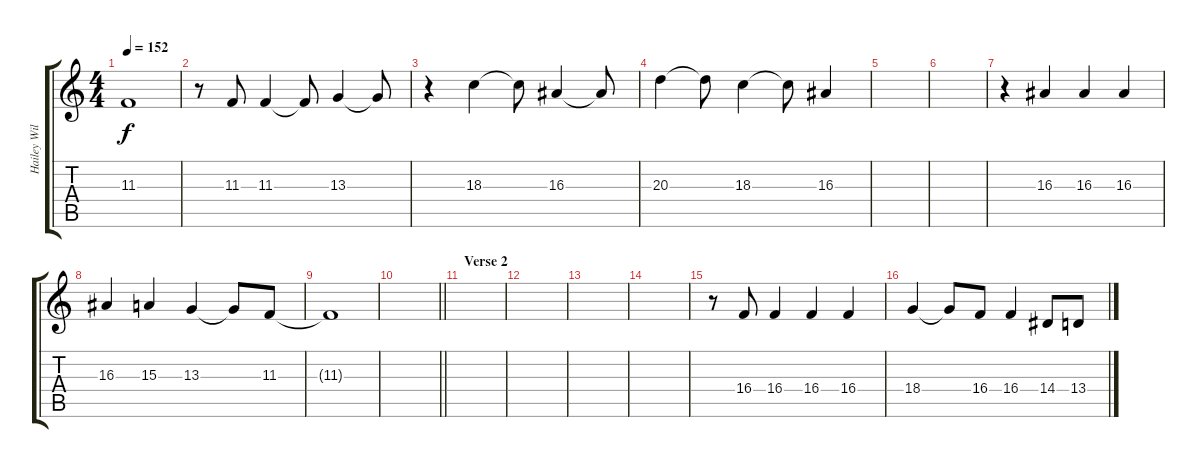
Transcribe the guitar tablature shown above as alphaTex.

\track ("Hailey Williams - Vocals" "Hailey Wil") {mute instrument altosax}
\staff {score tabs}
\tuning (Eb4 Bb3 Gb3 Db3 Ab2 Db2) {hide}
\ts (4 4)
\tempo 152
\clef g2
\ks c
11.3{t}.1{dy f} |
r.8 11.3.8 11.3.4 11.3{t}.8 13.3.4 13.3{t}.8 |
r.4 18.3.4 18.3{t}.8 16.3.4 16.3{t}.8 |
20.3.4 20.3{t}.8 18.3.4 18.3{t}.8 16.3.4 |
|
|
r.4 16.3.4 16.3.4 16.3.4 |
16.3.4 15.3.4 13.3.4 13.3{t}.8 11.3.8 |
11.3{t}.1 |
\barLineRight lightlight
|
\section ("" "Verse 2")
|
|
|
|
r.8 16.4.8 16.4.4 16.4.4 16.4.4 |
18.4.4 18.4{t}.8 16.4.8 16.4.4 14.4.8 13.4.8
